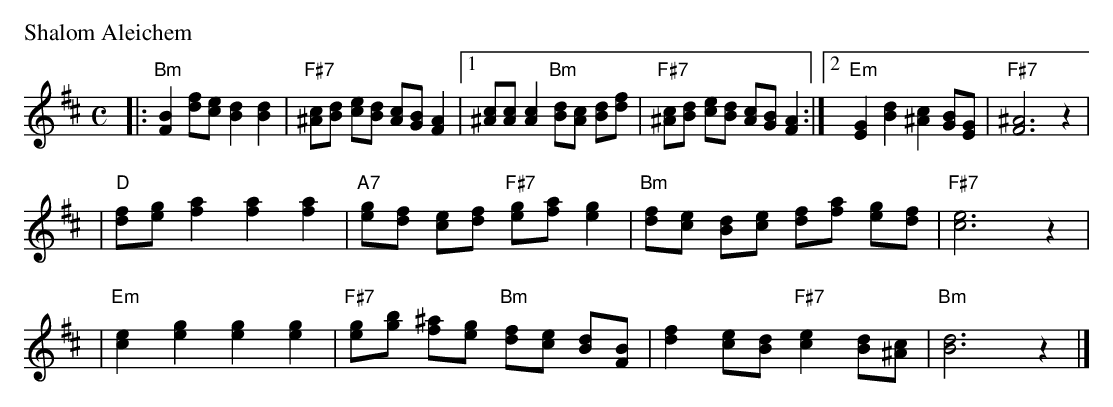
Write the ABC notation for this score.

X:1
P: Shalom Aleichem
M: C
L: a/8
K: Bm
|: "Bm"[F2B2] [df][ce] [B2d2] [B2d2] \
| "F#7"[^Ac][Bd] [ce][Bd] [Ac][GB] [F2A2] \
|1 [^Ac][Ac] [A2c2] "Bm"[Bd][Ac] [Bd][df] \
| "F#7"[^Ac][Bd] [ce][Bd] [Ac][GB] [F2A2] \
:|2 "Em"[E2G2] [B2d2] [^A2c2] [GB][EG] \
| "F#7"[F6^A6] z2 |
| "D"[df][eg] [f2a2] [f2a2] [f2a2] \
| "A7"[eg][df] [ce][df] "F#7"[eg][fa] [e2g2] \
| "Bm"[df][ce] [Bd][ce] [df][fa] [eg][df] \
| "F#7"[c6e6] z2 |
| "Em"[c2e2] [e2g2] [e2g2] [e2g2] \
| "F#7"[eg][gb] [f^a][eg] "Bm"[df][ce] [Bd][FB] \
| [d2f2] [ce][Bd] "F#7"[c2e2] [Bd][^Ac] \
| "Bm"[B6d6] z2 |]
